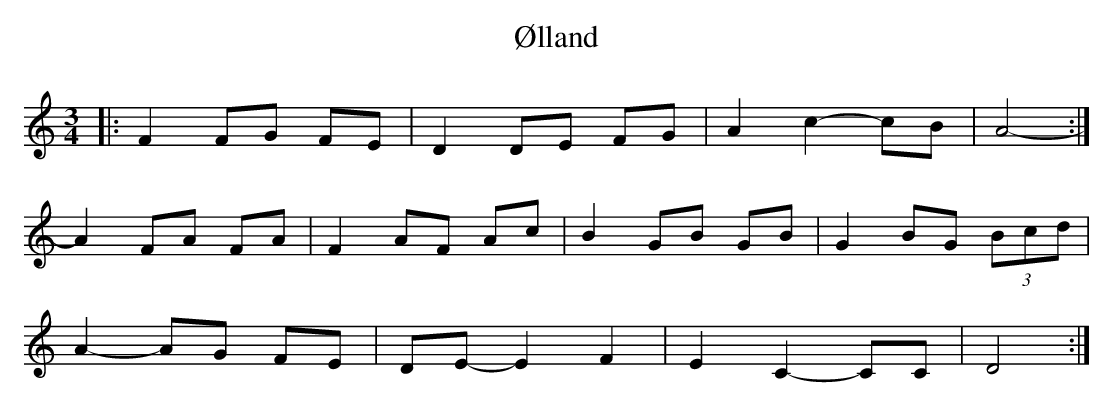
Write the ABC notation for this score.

X:1
T: Ølland
M: 3/4
L: 1/8
K: Ddor
|:F2 FG FE|D2 DE FG|A2 c2- cB|A4-:|
A2 FA FA|F2 AF Ac|B2 GB GB|G2 BG (3Bcd|
A2- AG FE|DE- E2 F2|E2 C2- CC|D4:|
